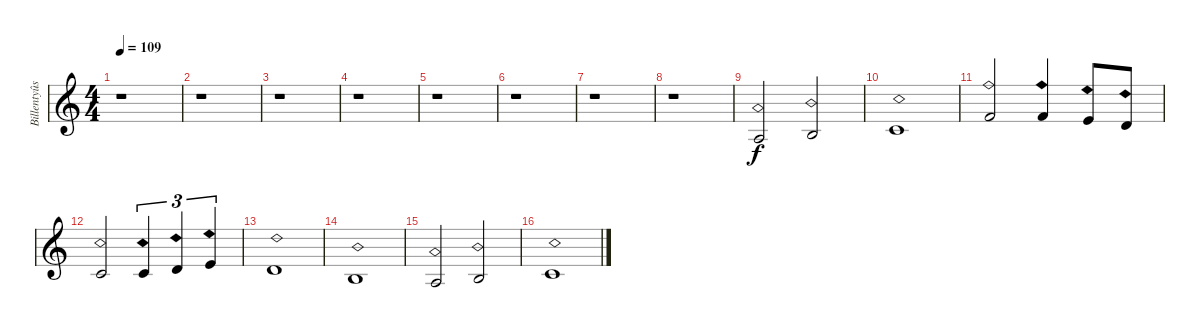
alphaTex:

\track ("Billentyûs 1 (Jon Lord)" "Billentyûs") {instrument stringensemble1}
\staff {score}
\tuning (E4 B3 G3 D3 A2 E2) {hide}
\ts (4 4)
\tempo 109
\clef g2
\ks c
r.1{dy f} |
r.1 |
r.1 |
r.1 |
r.1 |
r.1 |
r.1 |
r.1 |
2.3{ph 12}.2{volume 13 instrument stringensemble1} 0.2{ph 12}.2 |
1.2{ph 12}.1 |
1.1{ph 12}.2 1.1{ph 12}.4 0.1{ph 12}.8 3.2{ph 12}.8 |
1.2{ph 12}.2 1.2{ph 12}.4{tu (3 2)} 3.2{ph 12}.4{tu (3 2)} 0.1{ph 12}.4{tu (3 2)} |
3.2{ph 12}.1 |
0.2{ph 12}.1 |
2.3{ph 12}.2 0.2{ph 12}.2 |
1.2{ph 12}.1
